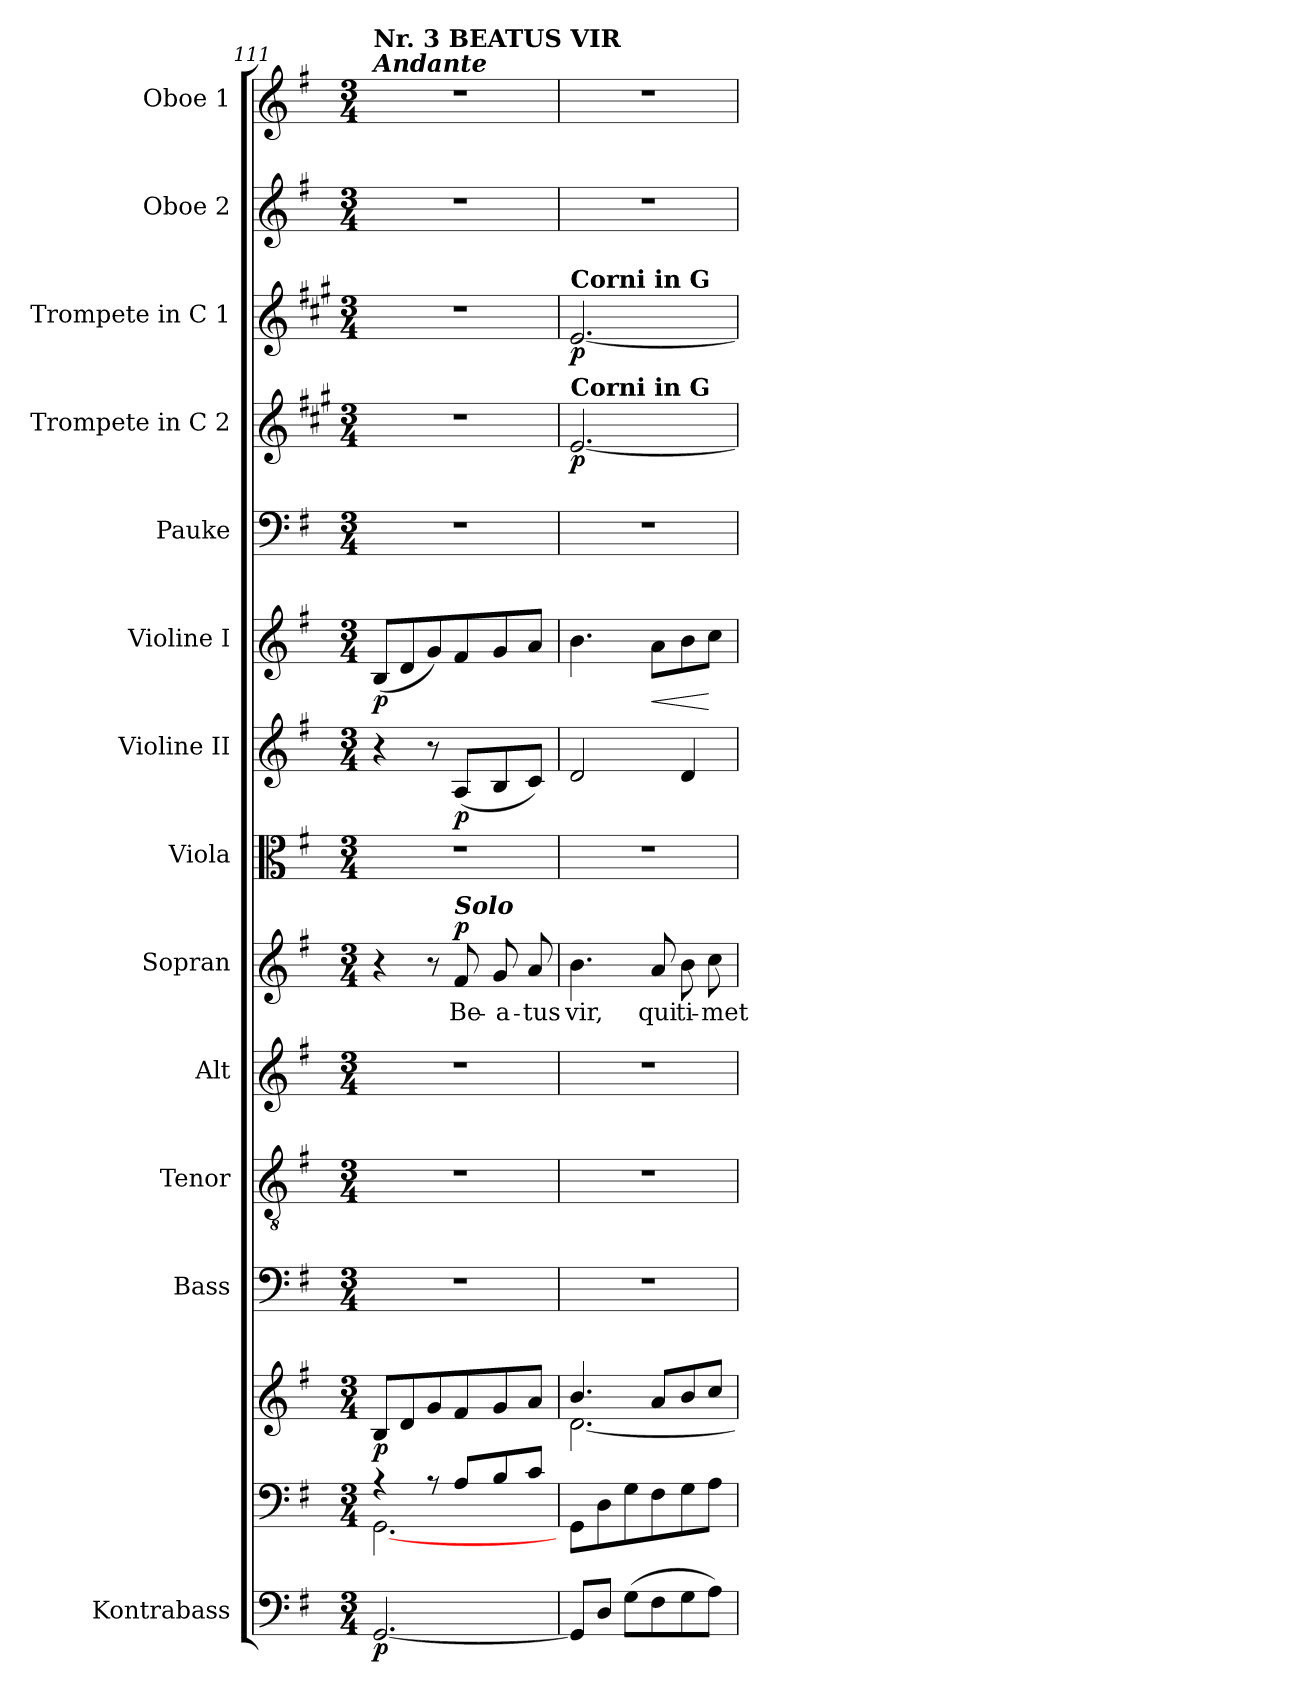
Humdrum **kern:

**kern	**dynam	**kern	**kern	**dynam	**kern	**kern	**kern	**kern	**text	**dynam	**kern	**kern	**dynam	**kern	**dynam	**kern	**kern	**dynam	**kern	**dynam	**kern	**kern
*part14	*part14	*part13	*part13	*part13	*part12	*part11	*part10	*part9	*part9	*part9	*part8	*part7	*part7	*part6	*part6	*part5	*part4	*part4	*part3	*part3	*part2	*part1
*staff15	*staff15	*staff14	*staff13	*staff13/14	*staff12	*staff11	*staff10	*staff9	*staff9	*staff9	*staff8	*staff7	*staff7	*staff6	*staff6	*staff5	*staff4	*staff4	*staff3	*staff3	*staff2	*staff1
*I"Kontrabass	*	*	*	*	*I"Bass	*I"Tenor	*I"Alt	*I"Sopran	*	*	*I"Viola	*I"Violine II	*	*I"Violine I	*	*I"Pauke	*I"Trompete in C 2	*	*I"Trompete in C 1	*	*I"Oboe 2	*I"Oboe 1
*I'Kb.	*	*	*	*	*I'B	*I'T	*I'A	*I'S	*	*	*I'Vla.	*I'Vl. II	*	*I'Vl. I	*	*I'Pk.	*	*	*	*	*I'Ob. 2	*I'Ob. 1
!!LO:PB:g=z
*clefF4	*	*clefF4	*clefG2	*	*clefF4	*clefGv2	*clefG2	*clefG2	*	*	*clefC3	*clefG2	*	*clefG2	*	*clefF4	*clefG2	*	*clefG2	*	*clefG2	*clefG2
*ITrd7c12	*	*	*	*	*	*	*	*	*	*	*	*	*	*	*	*	*ITrd1c2	*	*ITrd1c2	*	*	*
*k[f#]	*	*k[f#]	*k[f#]	*	*k[f#]	*k[f#]	*k[f#]	*k[f#]	*	*	*k[f#]	*k[f#]	*	*k[f#]	*	*k[f#]	*k[f#]	*	*k[f#]	*	*k[f#]	*k[f#]
*G:	*	*G:	*G:	*	*G:	*G:	*G:	*G:	*	*	*G:	*G:	*	*G:	*	*G:	*G:	*	*G:	*	*G:	*G:
*M3/4	*	*M3/4	*M3/4	*	*M3/4	*M3/4	*M3/4	*M3/4	*	*	*M3/4	*M3/4	*	*M3/4	*	*M3/4	*M3/4	*	*M3/4	*	*M3/4	*M3/4
=111	=111	=111	=111	=111	=111	=111	=111	=111	=111	=111	=111	=111	=111	=111	=111	=111	=111	=111	=111	=111	=111	=111
*	*	*^	*	*	*	*	*	*	*	*	*	*	*	*	*	*	*	*	*	*	*	*
!	!	!	!	!	!	!	!	!	!	!	!	!	!	!	!	!	!	!	!	!	!	!	!LO:TX:a:Bi:t=Andante
!	!	!	!	!	!	!	!	!	!	!	!	!	!	!	!	!	!	!	!	!	!	!	!LO:TX:a:B:t=Nr. 3 BEATUS VIR
!	!LO:DY:b	!	!	!	!LO:DY:b	!	!	!	!	!	!	!	!	!	!	!LO:DY:b	!	!	!	!	!	!	!
[2.GGG/	p	4rA	[<2.GG\	8B/L	p	2.r	2.r	2.r	4r	.	.	2.r	4r	.	(<8B/L	p	2.r	2.r	.	2.r	.	2.r	2.r
.	.	.	.	8d/	.	.	.	.	.	.	.	.	.	.	8d/	.	.	.	.	.	.	.	.
.	.	8rA	.	8g/	.	.	.	.	8r	.	.	.	8r	.	8g/)	.	.	.	.	.	.	.	.
!	!	!	!	!	!	!	!	!	!LO:TX:a:Bi:t=Solo	!	!	!	!	!	!	!	!	!	!	!	!	!	!
!	!	!	!	!	!	!	!	!	!	!LO:LY:b	!LO:DY:a	!	!	!LO:DY:b	!	!	!	!	!	!	!	!	!
.	.	8A/L	.	8f#/	.	.	.	.	8f#/	Be-	p	.	(<8A/L	p	8f#/	.	.	.	.	.	.	.	.
!	!	!	!	!	!	!	!	!	!	!LO:LY:b	!	!	!	!	!	!	!	!	!	!	!	!	!
.	.	8B/	.	8g/	.	.	.	.	8g/	-a-	.	.	8B/	.	8g/	.	.	.	.	.	.	.	.
!	!	!	!	!	!	!	!	!	!	!LO:LY:b	!	!	!	!	!	!	!	!	!	!	!	!	!
.	.	8c/J	.	8a/J	.	.	.	.	8a/	-tus	.	.	8c/J)	.	8a/J	.	.	.	.	.	.	.	.
*	*	*v	*v	*	*	*	*	*	*	*	*	*	*	*	*	*	*	*	*	*	*	*	*
=112	=112	=112	=112	=112	=112	=112	=112	=112	=112	=112	=112	=112	=112	=112	=112	=112	=112	=112	=112	=112	=112	=112
*	*	*	*^	*	*	*	*	*	*	*	*	*	*	*	*	*	*	*	*	*	*	*
!	!	!	!	!	!	!	!	!	!	!	!	!	!	!	!	!	!	!	!	!LO:TX:a:B:t=Corni in G	!	!	!
!	!	!	!	!	!	!	!	!	!	!	!	!	!	!	!	!	!	!LO:TX:a:B:t=Corni in G	!	!	!	!	!
!	!	!	!	!	!	!	!	!	!	!LO:LY:b	!	!	!	!	!	!	!	!	!LO:DY:b	!	!LO:DY:b	!	!
8GGG/L]	.	8GG\L	4.b/	[<2.d\	.	2.r	2.r	2.r	4.b\	vir,	.	2.r	2d/	.	4.b\	.	2.r	[2.d/	p	[2.d/	p	2.r	2.r
8DD/J	.	8D\	.	.	.	.	.	.	.	.	.	.	.	.	.	.	.	.	.	.	.	.	.
(>8GG\L	.	8G\	.	.	.	.	.	.	.	.	.	.	.	.	.	.	.	.	.	.	.	.	.
!	!	!	!	!	!	!	!	!	!	!LO:LY:b	!	!	!	!	!	!LO:HP:b	!	!	!	!	!	!	!
8FF#\	.	8F#\	8a/L	.	.	.	.	.	8a/	qui	.	.	.	.	8a\L	<	.	.	.	.	.	.	.
!	!	!	!	!	!	!	!	!	!	!LO:LY:b	!	!	!	!	!	!	!	!	!	!	!	!	!
8GG\	.	8G\	8b/	.	.	.	.	.	8b\	ti-	.	.	4d/	.	8b\	.	.	.	.	.	.	.	.
!	!	!	!	!	!	!	!	!	!	!LO:LY:b	!	!	!	!	!	!	!	!	!	!	!	!	!
8AA\J)	.	8A\J	8cc/J	.	.	.	.	.	8cc\	-met	.	.	.	.	8cc\J	[	.	.	.	.	.	.	.
*	*	*	*v	*v	*	*	*	*	*	*	*	*	*	*	*	*	*	*	*	*	*	*	*
=	=	=	=	=	=	=	=	=	=	=	=	=	=	=	=	=	=	=	=	=	=	=
*-	*-	*-	*-	*-	*-	*-	*-	*-	*-	*-	*-	*-	*-	*-	*-	*-	*-	*-	*-	*-	*-	*-
